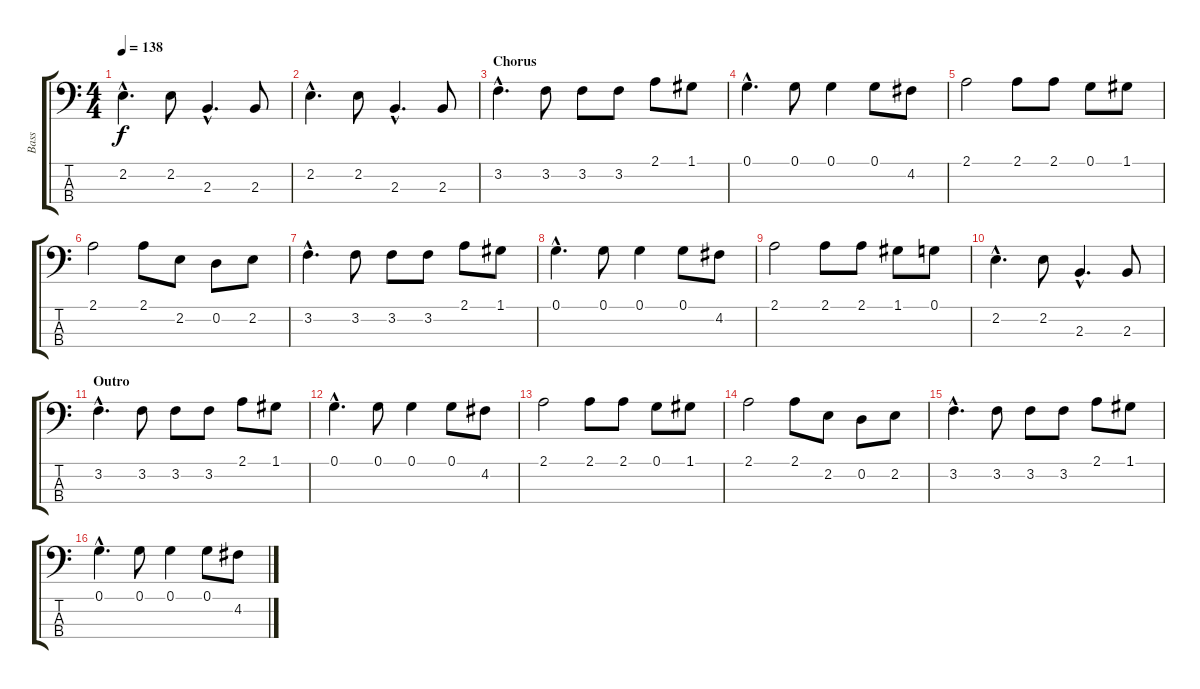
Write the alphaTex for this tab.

\track ("Bass" "Bass") {instrument electricbasspick}
\staff {score tabs}
\tuning (G2 D2 A1 E1) {hide}
\ts (4 4)
\tempo 138
\clef f4
\ks c
2.2{hac}.4{d dy f} 2.2.8 2.3{hac}.4{d} 2.3.8 |
2.2{hac}.4{d} 2.2.8 2.3{hac}.4{d} 2.3.8 |
\section ("" "Chorus")
3.2{hac}.4{d} 3.2.8 3.2.8 3.2.8 2.1.8 1.1.8 |
0.1{hac}.4{d} 0.1.8 0.1.4 0.1.8 4.2.8 |
2.1.2 2.1.8 2.1.8 0.1.8 1.1.8 |
2.1.2 2.1.8 2.2.8 0.2.8 2.2.8 |
3.2{hac}.4{d} 3.2.8 3.2.8 3.2.8 2.1.8 1.1.8 |
0.1{hac}.4{d} 0.1.8 0.1.4 0.1.8 4.2.8 |
2.1.2 2.1.8 2.1.8 1.1.8 0.1.8 |
2.2{hac}.4{d} 2.2.8 2.3{hac}.4{d} 2.3.8 |
\section ("" "Outro")
3.2{hac}.4{d} 3.2.8 3.2.8 3.2.8 2.1.8 1.1.8 |
0.1{hac}.4{d} 0.1.8 0.1.4 0.1.8 4.2.8 |
2.1.2 2.1.8 2.1.8 0.1.8 1.1.8 |
2.1.2 2.1.8 2.2.8 0.2.8 2.2.8 |
3.2{hac}.4{d} 3.2.8 3.2.8 3.2.8 2.1.8 1.1.8 |
0.1{hac}.4{d} 0.1.8 0.1.4 0.1.8 4.2.8
